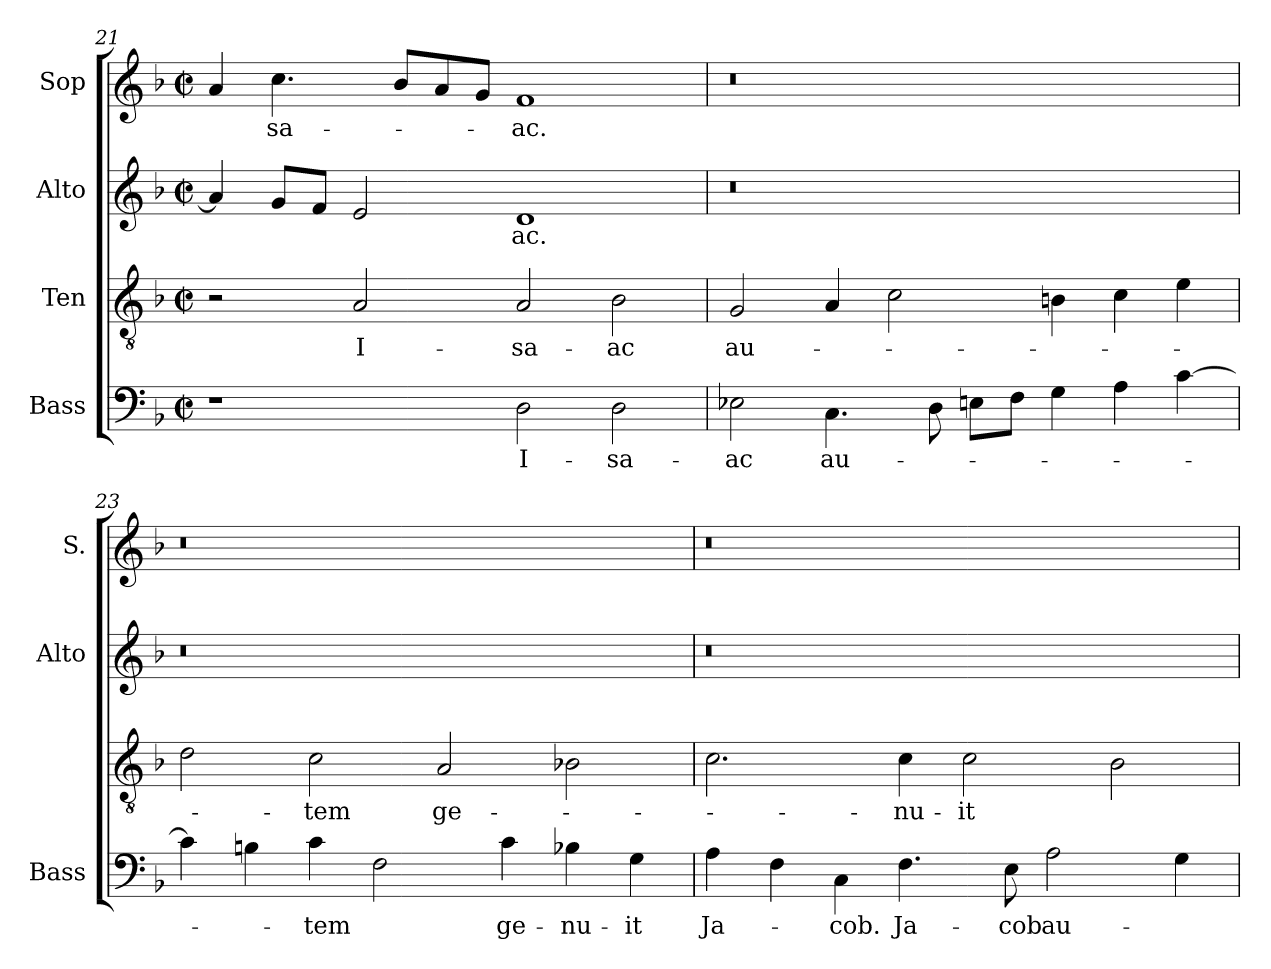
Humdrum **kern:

**kern	**text	**kern	**text	**kern	**text	**kern	**text
*part4	*part4	*part3	*part3	*part2	*part2	*part1	*part1
*staff4	*staff4	*staff3	*staff3	*staff2	*staff2	*staff1	*staff1
*I"Bass	*	*I"Ten	*	*I"Alto	*	*I"Sop	*
*I'Bass	*	*	*	*I'Alto	*	*I'S.	*
!!LO:LB:g=z
*clefF4	*	*clefGv2	*	*clefG2	*	*clefG2	*
*k[b-]	*	*k[b-]	*	*k[b-]	*	*k[b-]	*
*F:	*	*F:	*	*F:	*	*F:	*
*M2/2	*	*M2/2	*	*M2/2	*	*M2/2	*
*met(c|)	*	*met(c|)	*	*met(c|)	*	*met(c|)	*
=21	=21	=21	=21	=21	=21	=21	=21
1r	.	2r	.	4a/]	.	4a/	.
!	!	!	!	!	!	!	!LO:LY:b:cj
.	.	.	.	8g/L	.	4.cc\	-sa-
.	.	.	.	8f/J	.	.	.
!	!	!	!LO:LY:b:cj	!	!	!	!
.	.	2A/	I-	2e/	.	.	.
.	.	.	.	.	.	8b-/L	.
.	.	.	.	.	.	8a/	.
.	.	.	.	.	.	8g/J	.
!	!LO:LY:b:cj	!	!LO:LY:b:cj	!	!LO:LY:b:cj	!	!LO:LY:b:cj
2D\	I-	2A/	-sa-	1d	-ac.	1f	-ac.
!	!LO:LY:b:cj	!	!LO:LY:b:cj	!	!	!	!
2D\	-sa-	2B-\	-ac	.	.	.	.
=22	=22	=22	=22	=22	=22	=22	=22
!	!LO:LY:b:cj	!	!LO:LY:b:cj	!	!	!	!
2E-X\	-ac	2G/	au-	0r	.	0r	.
!	!LO:LY:b:cj	!	!	!	!	!	!
4.C\	au-	4A/	.	.	.	.	.
.	.	2c\	.	.	.	.	.
8D\	.	.	.	.	.	.	.
8En\L	.	.	.	.	.	.	.
8F\J	.	.	.	.	.	.	.
4G\	.	4Bn\	.	.	.	.	.
4A\	.	4c\	.	.	.	.	.
[>4c\	.	4e\	.	.	.	.	.
=23	=23	=23	=23	=23	=23	=23	=23
4c\]	.	2d\	.	0r	.	0r	.
4Bn\	.	.	.	.	.	.	.
!	!LO:LY:b	!	!LO:LY:b:cj	!	!	!	!
4c\	-tem	2c\	-tem	.	.	.	.
2F\	.	.	.	.	.	.	.
!	!	!	!LO:LY:b:cj	!	!	!	!
.	.	2A/	ge-	.	.	.	.
!	!LO:LY:b	!	!	!	!	!	!
4c\	ge-	.	.	.	.	.	.
!	!LO:LY:b:cj	!	!	!	!	!	!
4B-X\	-nu-	2B-X\	.	.	.	.	.
!	!LO:LY:b:rj	!	!	!	!	!	!
4G\	-it	.	.	.	.	.	.
=24	=24	=24	=24	=24	=24	=24	=24
!	!LO:LY:b:cj	!	!	!	!	!	!
4A\	Ja-	2.c\	.	0r	.	0r	.
4F\	.	.	.	.	.	.	.
!	!LO:LY:b:cj	!	!	!	!	!	!
4C\	-cob.	.	.	.	.	.	.
!	!LO:LY:b:cj	!	!LO:LY:b:cj	!	!	!	!
4.F\	Ja-	4c\	-nu-	.	.	.	.
!	!	!	!LO:LY:b:rj	!	!	!	!
.	.	2c\	-it	.	.	.	.
!	!LO:LY:b:cj	!	!	!	!	!	!
8E\	-cob	.	.	.	.	.	.
!	!LO:LY:b:cj	!	!	!	!	!	!
2A\	au-	.	.	.	.	.	.
.	.	2B-\	.	.	.	.	.
4G\	.	.	.	.	.	.	.
=	=	=	=	=	=	=	=
*-	*-	*-	*-	*-	*-	*-	*-
